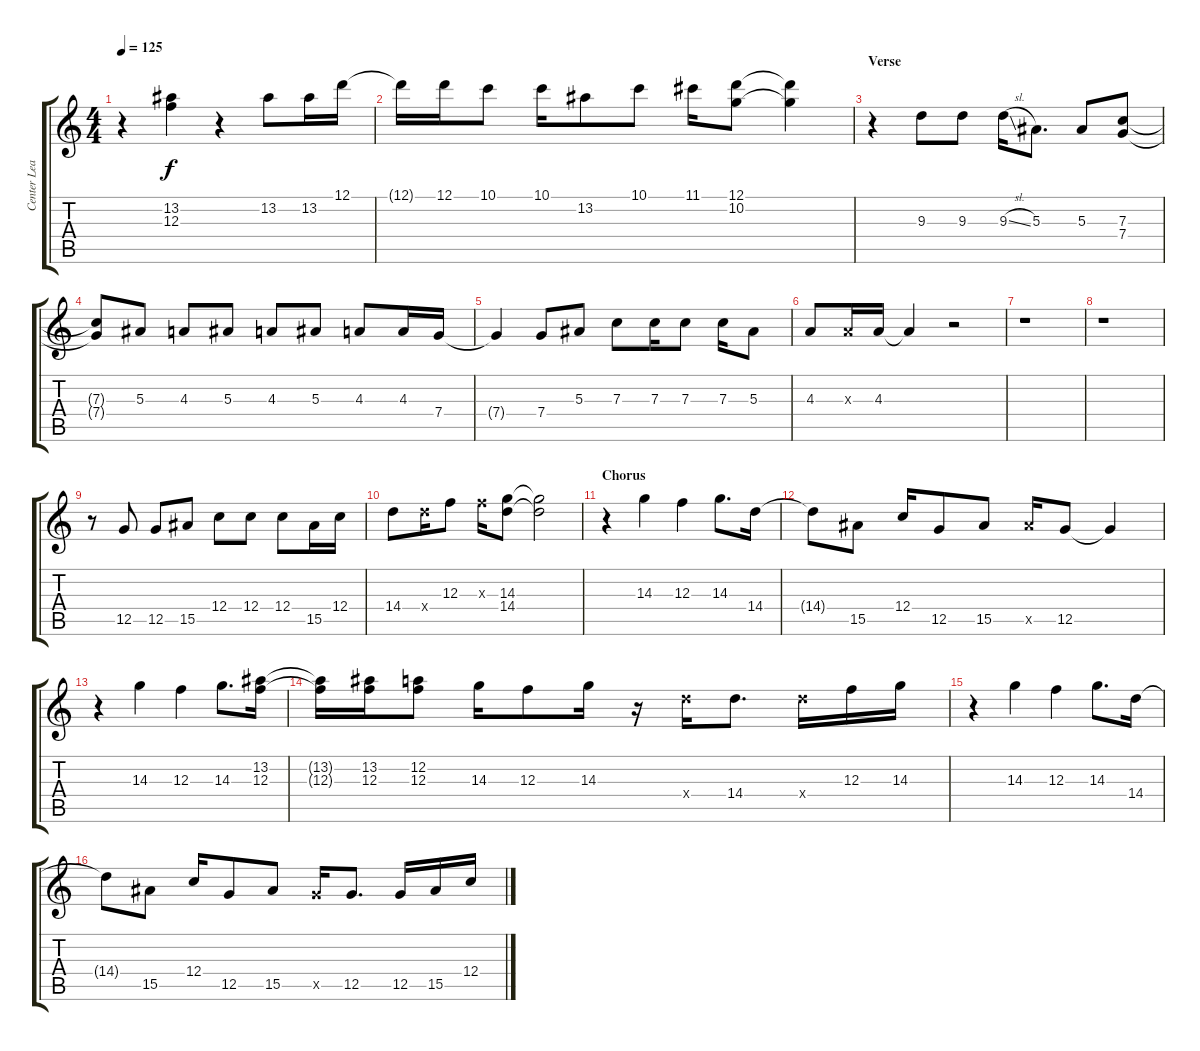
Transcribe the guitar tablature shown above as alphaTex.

\track ("Center Lead 1" "Center Lea") {instrument overdrivenguitar}
\staff {score tabs}
\tuning (D4 A3 F3 C3 G2 C2) {hide}
\ts (4 4)
\tempo 125
\clef g2
\ks aminor
r.4{dy f} (13.2 12.3).4 r.4 13.2.8 13.2.16 12.1.16 |
12.1{t}.16 12.1.16 10.1.8 10.1.16 13.2.8 10.1.8 11.1.16 (12.1 10.2).8 (12.1{t} 10.2{t}).4 |
\section ("" "Verse")
r.4 9.3.8 9.3.8 9.3{sl}.16 5.3.8{d} 5.3.8 (7.3 7.4).8 |
(7.3{t} 7.4{t}).8 5.3.8 4.3.8 5.3.8 4.3.8 5.3.8 4.3.8 4.3.16 7.4.16 |
7.4{t}.4 7.4.8 5.3.8 7.3.8 7.3.16 7.3.8 7.3.16 5.3.8 |
4.3.8 4.3{x}.16 4.3.16 4.3{t}.4 r.2 |
r.1 |
r.1 |
r.8 12.5.8 12.5.8 15.5.8 12.4.8 12.4.8 12.4.8 15.5.16 12.4.16 |
14.4.8 14.4{x}.16 12.3.8 12.3{x}.16 (14.3 14.4).8 (14.3{t} 14.4{t}).2 |
\section ("" "Chorus")
r.4 14.3.4 12.3.4 14.3.8{d} 14.4.16 |
14.4{t}.8 15.5.8 12.4.16 12.5.8 15.5.8 15.5{x}.16 12.5.8 12.5{t}.4 |
r.4 14.3.4 12.3.4 14.3.8{d} (13.2 12.3).16 |
(13.2{t} 12.3{t}).16 (13.2 12.3).16 (12.2 12.3).8 14.3.16 12.3.8 14.3.16 r.16 14.4{x}.16 14.4.8{d} 14.4{x}.16 12.3.16 14.3.16 |
r.4 14.3.4 12.3.4 14.3.8{d} 14.4.16 |
14.4{t}.8 15.5.8 12.4.16 12.5.8 15.5.8 12.5{x}.16 12.5.8{d} 12.5.16 15.5.16 12.4.16
